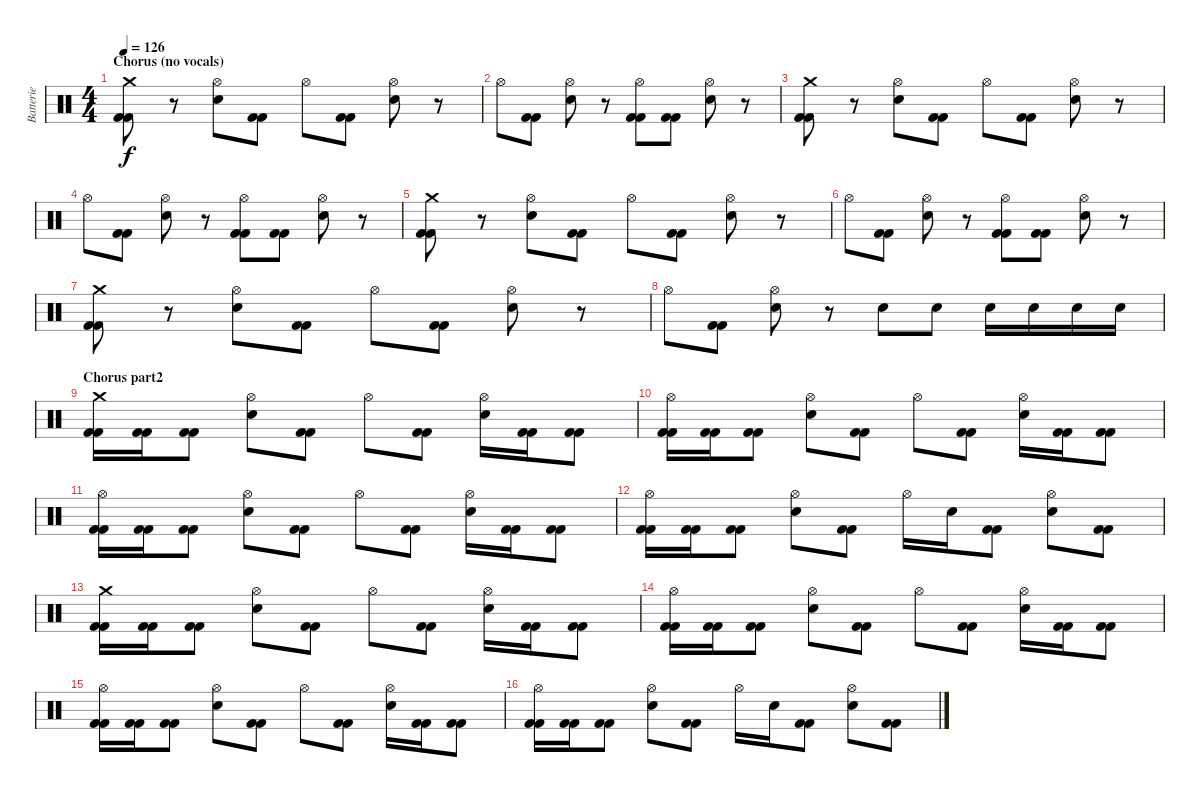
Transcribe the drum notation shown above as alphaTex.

\track ("Batterie" "Batterie") {instrument percussion}
\staff {score}
\articulation defaults
\ts (4 4)
\section ("" "Chorus (no vocals)")
\tempo 126
\clef neutral
\ks c
("Kick (hit) 2" "Crash medium (hit)" "Kick (hit) 2").8{dy f} r.8 ("Hi-Hat (open)" "Electric Snare (hit)").8 ("Kick (hit) 2" "Kick (hit) 2").8 "Hi-Hat (open)".8 ("Kick (hit) 2" "Kick (hit) 2").8 ("Hi-Hat (open)" "Electric Snare (hit)").8 r.8 |
"Hi-Hat (open)".8 ("Kick (hit) 2" "Kick (hit) 2").8 ("Hi-Hat (open)" "Electric Snare (hit)").8 r.8 ("Kick (hit) 2" "Hi-Hat (open)" "Kick (hit) 2").8 ("Kick (hit) 2" "Kick (hit) 2").8 ("Hi-Hat (open)" "Electric Snare (hit)").8 r.8 |
("Kick (hit) 2" "Crash medium (hit)" "Kick (hit) 2").8 r.8 ("Hi-Hat (open)" "Electric Snare (hit)").8 ("Kick (hit) 2" "Kick (hit) 2").8 "Hi-Hat (open)".8 ("Kick (hit) 2" "Kick (hit) 2").8 ("Hi-Hat (open)" "Electric Snare (hit)").8 r.8 |
"Hi-Hat (open)".8 ("Kick (hit) 2" "Kick (hit) 2").8 ("Hi-Hat (open)" "Electric Snare (hit)").8 r.8 ("Kick (hit) 2" "Hi-Hat (open)" "Kick (hit) 2").8 ("Kick (hit) 2" "Kick (hit) 2").8 ("Hi-Hat (open)" "Electric Snare (hit)").8 r.8 |
("Kick (hit) 2" "Crash medium (hit)" "Kick (hit) 2").8 r.8 ("Hi-Hat (open)" "Electric Snare (hit)").8 ("Kick (hit) 2" "Kick (hit) 2").8 "Hi-Hat (open)".8 ("Kick (hit) 2" "Kick (hit) 2").8 ("Hi-Hat (open)" "Electric Snare (hit)").8 r.8 |
"Hi-Hat (open)".8 ("Kick (hit) 2" "Kick (hit) 2").8 ("Hi-Hat (open)" "Electric Snare (hit)").8 r.8 ("Kick (hit) 2" "Hi-Hat (open)" "Kick (hit) 2").8 ("Kick (hit) 2" "Kick (hit) 2").8 ("Hi-Hat (open)" "Electric Snare (hit)").8 r.8 |
("Kick (hit) 2" "Crash medium (hit)" "Kick (hit) 2").8 r.8 ("Hi-Hat (open)" "Electric Snare (hit)").8 ("Kick (hit) 2" "Kick (hit) 2").8 "Hi-Hat (open)".8 ("Kick (hit) 2" "Kick (hit) 2").8 ("Hi-Hat (open)" "Electric Snare (hit)").8 r.8 |
"Hi-Hat (open)".8 ("Kick (hit) 2" "Kick (hit) 2").8 ("Hi-Hat (open)" "Electric Snare (hit)").8 r.8 "Electric Snare (hit)".8 "Electric Snare (hit)".8 "Electric Snare (hit)".16 "Electric Snare (hit)".16 "Electric Snare (hit)".16 "Electric Snare (hit)".16 |
\section ("" "Chorus part2")
("Kick (hit) 2" "Crash medium (hit)" "Kick (hit) 2").16 ("Kick (hit) 2" "Kick (hit) 2").16 ("Kick (hit) 2" "Kick (hit) 2").8 ("Hi-Hat (open)" "Electric Snare (hit)").8 ("Kick (hit) 2" "Kick (hit) 2").8 "Hi-Hat (open)".8 ("Kick (hit) 2" "Kick (hit) 2").8 ("Hi-Hat (open)" "Electric Snare (hit)").16 ("Kick (hit) 2" "Kick (hit) 2").16 ("Kick (hit) 2" "Kick (hit) 2").8 |
("Kick (hit) 2" "Hi-Hat (open)" "Kick (hit) 2").16 ("Kick (hit) 2" "Kick (hit) 2").16 ("Kick (hit) 2" "Kick (hit) 2").8 ("Hi-Hat (open)" "Electric Snare (hit)").8 ("Kick (hit) 2" "Kick (hit) 2").8 "Hi-Hat (open)".8 ("Kick (hit) 2" "Kick (hit) 2").8 ("Hi-Hat (open)" "Electric Snare (hit)").16 ("Kick (hit) 2" "Kick (hit) 2").16 ("Kick (hit) 2" "Kick (hit) 2").8 |
("Kick (hit) 2" "Hi-Hat (open)" "Kick (hit) 2").16 ("Kick (hit) 2" "Kick (hit) 2").16 ("Kick (hit) 2" "Kick (hit) 2").8 ("Hi-Hat (open)" "Electric Snare (hit)").8 ("Kick (hit) 2" "Kick (hit) 2").8 "Hi-Hat (open)".8 ("Kick (hit) 2" "Kick (hit) 2").8 ("Hi-Hat (open)" "Electric Snare (hit)").16 ("Kick (hit) 2" "Kick (hit) 2").16 ("Kick (hit) 2" "Kick (hit) 2").8 |
("Kick (hit) 2" "Hi-Hat (open)" "Kick (hit) 2").16 ("Kick (hit) 2" "Kick (hit) 2").16 ("Kick (hit) 2" "Kick (hit) 2").8 ("Hi-Hat (open)" "Electric Snare (hit)").8 ("Kick (hit) 2" "Kick (hit) 2").8 "Hi-Hat (open)".16 "Electric Snare (hit)".16 ("Kick (hit) 2" "Kick (hit) 2").8 ("Hi-Hat (open)" "Electric Snare (hit)").8 ("Kick (hit) 2" "Kick (hit) 2").8 |
("Kick (hit) 2" "Crash medium (hit)" "Kick (hit) 2").16 ("Kick (hit) 2" "Kick (hit) 2").16 ("Kick (hit) 2" "Kick (hit) 2").8 ("Hi-Hat (open)" "Electric Snare (hit)").8 ("Kick (hit) 2" "Kick (hit) 2").8 "Hi-Hat (open)".8 ("Kick (hit) 2" "Kick (hit) 2").8 ("Hi-Hat (open)" "Electric Snare (hit)").16 ("Kick (hit) 2" "Kick (hit) 2").16 ("Kick (hit) 2" "Kick (hit) 2").8 |
("Kick (hit) 2" "Hi-Hat (open)" "Kick (hit) 2").16 ("Kick (hit) 2" "Kick (hit) 2").16 ("Kick (hit) 2" "Kick (hit) 2").8 ("Hi-Hat (open)" "Electric Snare (hit)").8 ("Kick (hit) 2" "Kick (hit) 2").8 "Hi-Hat (open)".8 ("Kick (hit) 2" "Kick (hit) 2").8 ("Hi-Hat (open)" "Electric Snare (hit)").16 ("Kick (hit) 2" "Kick (hit) 2").16 ("Kick (hit) 2" "Kick (hit) 2").8 |
("Kick (hit) 2" "Hi-Hat (open)" "Kick (hit) 2").16 ("Kick (hit) 2" "Kick (hit) 2").16 ("Kick (hit) 2" "Kick (hit) 2").8 ("Hi-Hat (open)" "Electric Snare (hit)").8 ("Kick (hit) 2" "Kick (hit) 2").8 "Hi-Hat (open)".8 ("Kick (hit) 2" "Kick (hit) 2").8 ("Hi-Hat (open)" "Electric Snare (hit)").16 ("Kick (hit) 2" "Kick (hit) 2").16 ("Kick (hit) 2" "Kick (hit) 2").8 |
("Kick (hit) 2" "Hi-Hat (open)" "Kick (hit) 2").16 ("Kick (hit) 2" "Kick (hit) 2").16 ("Kick (hit) 2" "Kick (hit) 2").8 ("Hi-Hat (open)" "Electric Snare (hit)").8 ("Kick (hit) 2" "Kick (hit) 2").8 "Hi-Hat (open)".16 "Electric Snare (hit)".16 ("Kick (hit) 2" "Kick (hit) 2").8 ("Hi-Hat (open)" "Electric Snare (hit)").8 ("Kick (hit) 2" "Kick (hit) 2").8
